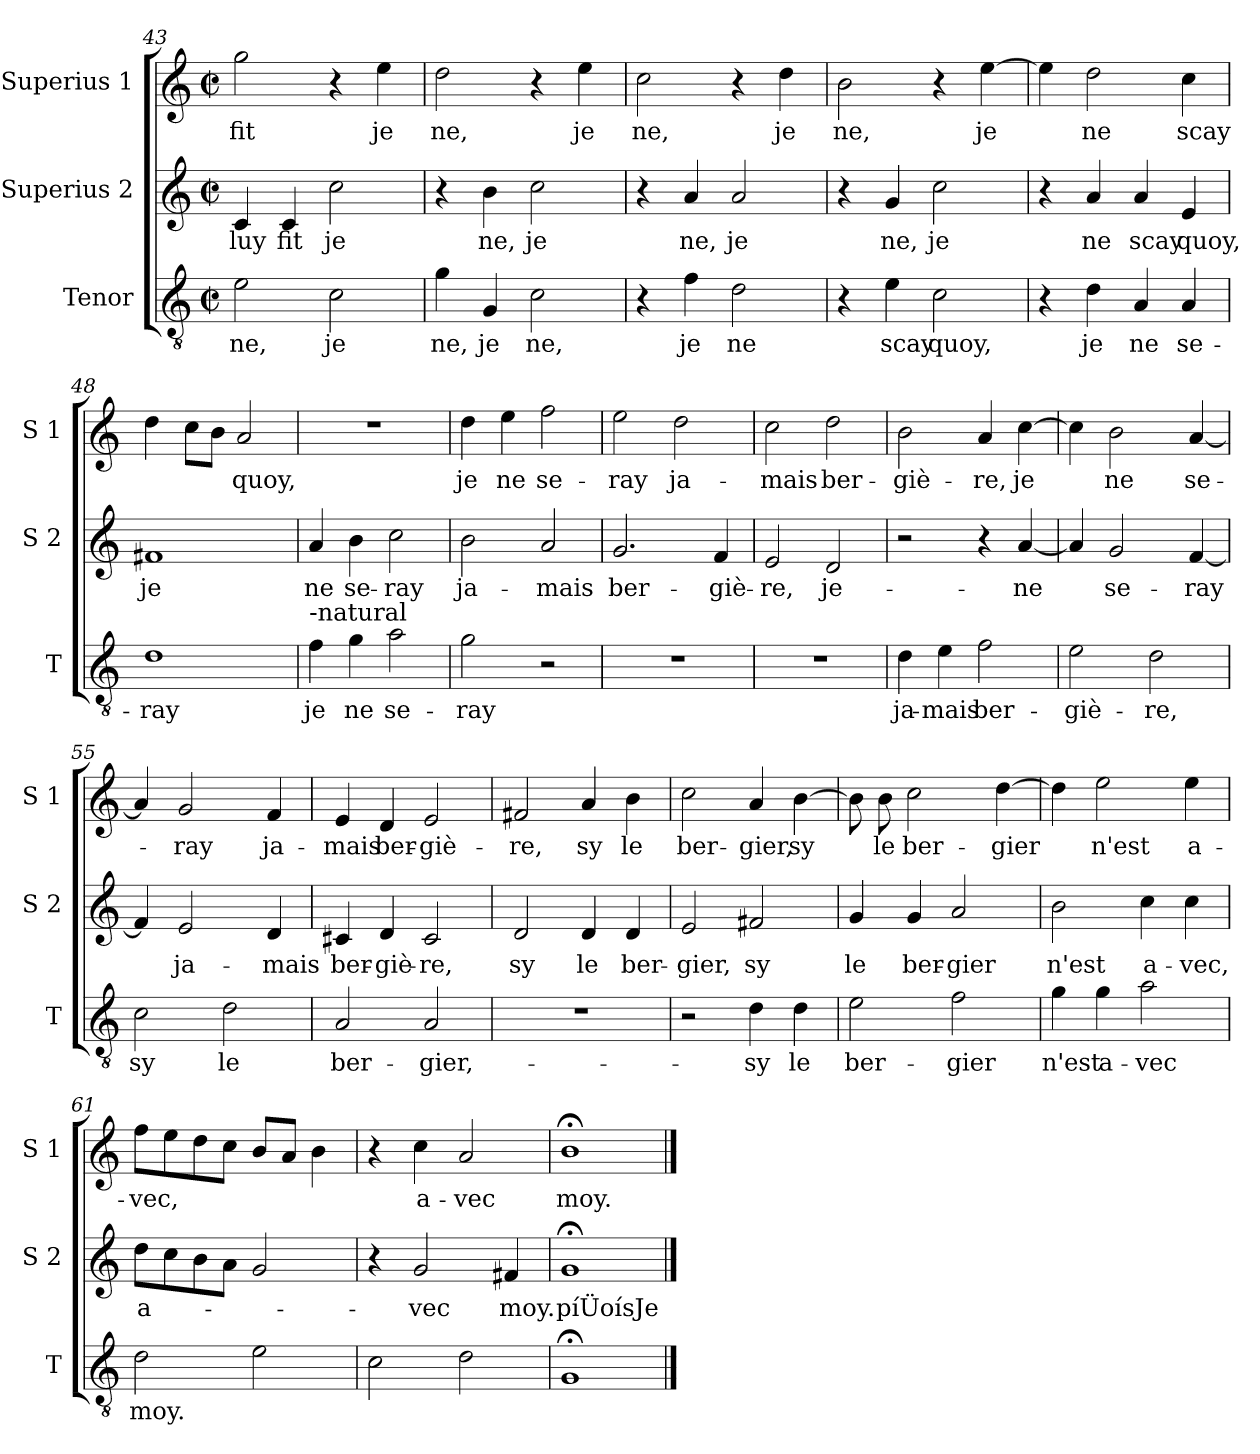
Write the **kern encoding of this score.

**kern	**text	**kern	**text	**kern	**text
*part3	*part3	*part2	*part2	*part1	*part1
*staff3	*staff3	*staff2	*staff2	*staff1	*staff1
*I"Tenor	*	*I"Superius 2	*	*I"Superius 1	*
*I'T	*	*I'S 2	*	*I'S 1	*
*clefGv2	*	*clefG2	*	*clefG2	*
*k[]	*	*k[]	*	*k[]	*
*C:	*	*C:	*	*C:	*
*M2/2	*	*M2/2	*	*M2/2	*
*met(c|)	*	*met(c|)	*	*met(c|)	*
=43	=43	=43	=43	=43	=43
!	!LO:LY:b	!	!LO:LY:b	!	!LO:LY:b
2e\	ne,	4c/	luy	2gg\	fit
!	!	!	!LO:LY:b	!	!
.	.	4c/	fit	.	.
!	!LO:LY:b	!	!LO:LY:b	!	!
2c\	je	2cc\	je	4r	.
!	!	!	!	!	!LO:LY:b
.	.	.	.	4ee\	je
=44	=44	=44	=44	=44	=44
!	!LO:LY:b	!	!	!	!LO:LY:b
4g\	ne,	4r	.	2dd\	ne,
!	!LO:LY:b	!	!LO:LY:b	!	!
4G/	je	4b\	ne,	.	.
!	!LO:LY:b	!	!LO:LY:b	!	!
2c\	ne,	2cc\	je	4r	.
!	!	!	!	!	!LO:LY:b
.	.	.	.	4ee\	je
=45	=45	=45	=45	=45	=45
!	!	!	!	!	!LO:LY:b
4r	.	4r	.	2cc\	ne,
!	!LO:LY:b	!	!LO:LY:b	!	!
4f\	je	4a/	ne,	.	.
!	!LO:LY:b	!	!LO:LY:b	!	!
2d\	ne	2a/	je	4r	.
!	!	!	!	!	!LO:LY:b
.	.	.	.	4dd\	je
=46	=46	=46	=46	=46	=46
!	!	!	!	!	!LO:LY:b
4r	.	4r	.	2b\	ne,
!	!LO:LY:b	!	!LO:LY:b	!	!
4e\	scay	4g/	ne,	.	.
!	!LO:LY:b	!	!LO:LY:b	!	!
2c\	quoy,	2cc\	je	4r	.
!	!	!	!	!	!LO:LY:b
.	.	.	.	[4ee\	je
=47	=47	=47	=47	=47	=47
4r	.	4r	.	4ee\]	.
!	!LO:LY:b	!	!LO:LY:b	!	!LO:LY:b
4d\	je	4a/	ne	2dd\	ne
!	!LO:LY:b	!	!LO:LY:b	!	!
4A/	ne	4a/	scay	.	.
!	!LO:LY:b	!	!LO:LY:b	!	!LO:LY:b
4A/	se-	4e/	quoy,	4cc\	scay
!!LO:LB:g=z
=48	=48	=48	=48	=48	=48
!	!LO:LY:b	!	!LO:LY:b	!	!
1d	-ray	1f#X	je	4dd\	.
.	.	.	.	8cc\L	.
.	.	.	.	8b\J	.
!	!	!	!	!	!LO:LY:b
.	.	.	.	2a/	quoy,
=49	=49	=49	=49	=49	=49
!LO:TX:a:t=-natural	!	!	!	!	!
!	!LO:LY:b	!	!LO:LY:b	!	!
4f\	je	4a/	ne	1r	.
!	!LO:LY:b	!	!LO:LY:b	!	!
4g\	ne	4b\	se-	.	.
!	!LO:LY:b	!	!LO:LY:b	!	!
2a\	se-	2cc\	-ray	.	.
=50	=50	=50	=50	=50	=50
!	!LO:LY:b	!	!LO:LY:b	!	!LO:LY:b
2g\	-ray	2b\	ja-	4dd\	je
!	!	!	!	!	!LO:LY:b
.	.	.	.	4ee\	ne
!	!	!	!LO:LY:b	!	!LO:LY:b
2r	.	2a/	-mais	2ff\	se-
=51	=51	=51	=51	=51	=51
!	!	!	!LO:LY:b	!	!LO:LY:b
1r	.	2.g/	ber-	2ee\	-ray
!	!	!	!	!	!LO:LY:b
.	.	.	.	2dd\	ja-
!	!	!	!LO:LY:b	!	!
.	.	4f/	-giè-	.	.
=52	=52	=52	=52	=52	=52
!	!	!	!LO:LY:b	!	!LO:LY:b
1r	.	2e/	-re,	2cc\	-mais
!	!	!	!LO:LY:b	!	!LO:LY:b
.	.	2d/	je-	2dd\	ber-
=53	=53	=53	=53	=53	=53
!	!LO:LY:b	!	!	!	!LO:LY:b
4d\	ja-	2r	.	2b\	-giè-
!	!LO:LY:b	!	!	!	!
4e\	-mais	.	.	.	.
!	!LO:LY:b	!	!	!	!LO:LY:b
2f\	ber-	4r	.	4a/	-re,
!	!	!	!LO:LY:b	!	!LO:LY:b
.	.	[4a/	-ne	[4cc\	je
!!LO:LB:g=z
=54	=54	=54	=54	=54	=54
!	!LO:LY:b	!	!	!	!
2e\	-giè-	4a/]	.	4cc\]	.
!	!	!	!LO:LY:b	!	!LO:LY:b
.	.	2g/	se-	2b\	ne
!	!LO:LY:b	!	!	!	!
2d\	-re,	.	.	.	.
!	!	!	!LO:LY:b	!	!LO:LY:b
.	.	[4f/	-ray	[4a/	se-
=55	=55	=55	=55	=55	=55
!	!LO:LY:b	!	!	!	!
2c\	sy	4f/]	.	4a/]	.
!	!	!	!LO:LY:b	!	!LO:LY:b
.	.	2e/	ja-	2g/	-ray
!	!LO:LY:b	!	!	!	!
2d\	le	.	.	.	.
!	!	!	!LO:LY:b	!	!LO:LY:b
.	.	4d/	-mais	4f/	ja-
=56	=56	=56	=56	=56	=56
!	!LO:LY:b	!	!LO:LY:b	!	!LO:LY:b
2A/	ber-	4c#X/	ber-	4e/	-mais
!	!	!	!LO:LY:b	!	!LO:LY:b
.	.	4d/	-giè-	4d/	ber-
!	!LO:LY:b	!	!LO:LY:b	!	!LO:LY:b
2A/	-gier,-	2c#/	-re,	2e/	-giè-
=57	=57	=57	=57	=57	=57
!	!	!	!LO:LY:b	!	!LO:LY:b
1r	.	2d/	sy	2f#X/	-re,
!	!	!	!LO:LY:b	!	!LO:LY:b
.	.	4d/	le	4a/	sy
!	!	!	!LO:LY:b	!	!LO:LY:b
.	.	4d/	ber-	4b\	le
=58	=58	=58	=58	=58	=58
!	!	!	!LO:LY:b	!	!LO:LY:b
2r	.	2e/	-gier,	2cc\	ber-
!	!LO:LY:b	!	!LO:LY:b	!	!LO:LY:b
4d\	-sy	2f#X/	sy	4a/	-gier,
!	!LO:LY:b	!	!	!	!LO:LY:b
4d\	le	.	.	[4b\	sy
!!LO:LB:g=z
=59	=59	=59	=59	=59	=59
!	!LO:LY:b	!	!LO:LY:b	!	!
2e\	ber-	4g/	le	8b\]	.
!	!	!	!	!	!LO:LY:b
.	.	.	.	8b\	le
!	!	!	!LO:LY:b	!	!LO:LY:b
.	.	4g/	ber-	2cc\	ber-
!	!LO:LY:b	!	!LO:LY:b	!	!
2f\	-gier	2a/	-gier	.	.
!	!	!	!	!	!LO:LY:b
.	.	.	.	[4dd\	-gier
=60	=60	=60	=60	=60	=60
!	!LO:LY:b	!	!LO:LY:b	!	!
4g\	n'est	2b\	n'est	4dd\]	.
!	!LO:LY:b	!	!	!	!LO:LY:b
4g\	a-	.	.	2ee\	n'est
!	!LO:LY:b	!	!LO:LY:b	!	!
2a\	-vec	4cc\	a-	.	.
!	!	!	!LO:LY:b	!	!LO:LY:b
.	.	4cc\	-vec,	4ee\	a-
=61	=61	=61	=61	=61	=61
!	!LO:LY:b	!	!LO:LY:b	!	!LO:LY:b
2d\	moy.	8dd\L	a-	8ff\L	-vec,
.	.	8cc\	.	8ee\	.
.	.	8b\	.	8dd\	.
.	.	8a\J	.	8cc\J	.
2e\	.	2g/	.	8b/L	.
.	.	.	.	8a/J	.
.	.	.	.	4b\	.
=62	=62	=62	=62	=62	=62
2c\	.	4r	.	4r	.
!	!	!	!LO:LY:b	!	!LO:LY:b
.	.	2g/	-vec	4cc\	a-
!	!	!	!	!	!LO:LY:b
2d\	.	.	.	2a/	-vec
!	!	!	!LO:LY:b	!	!
.	.	4f#X/	moy.	.	.
=63	=63	=63	=63	=63	=63
!	!	!	!LO:LY:b	!	!LO:LY:b
1G;<	.	1g;<	píÜoísJe	1b;<	moy.
==	==	==	==	==	==
*-	*-	*-	*-	*-	*-
